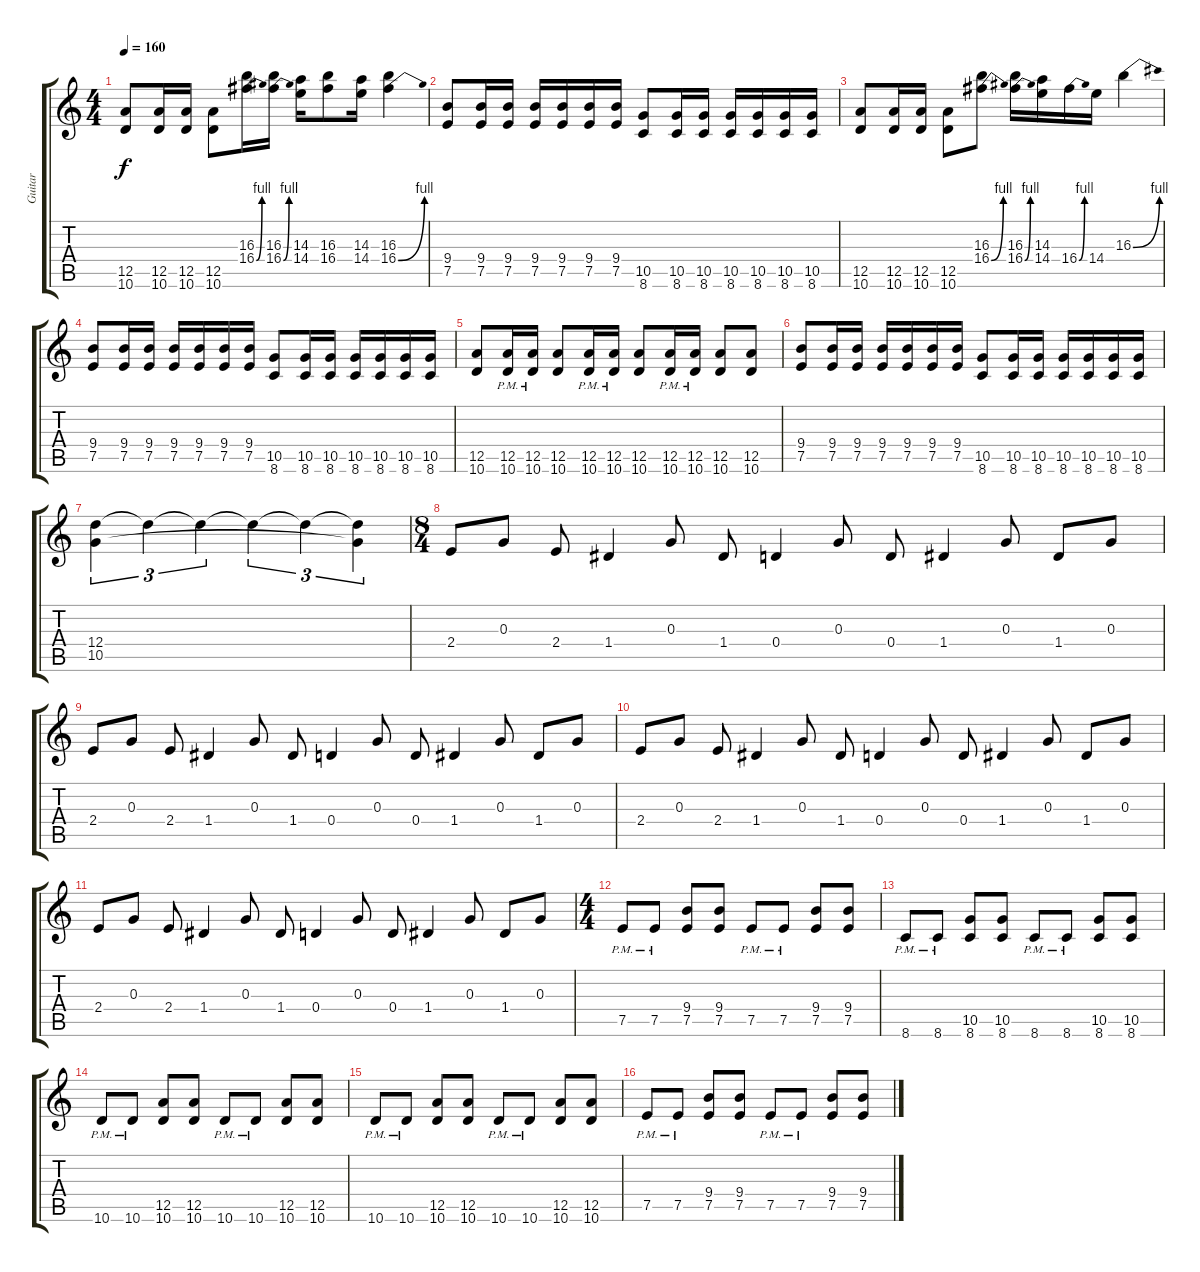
\track ("Guitar" "Guitar") {instrument distortionguitar}
\staff {score tabs}
\tuning (E4 B3 G3 D3 A2 E2) {hide}
\ts (4 4)
\tempo 160
\clef g2
\ks c
(12.5 10.6).8{dy f} (12.5 10.6).16 (12.5 10.6).16 (12.5 10.6).8 (16.3 16.4{be (bend 0 0 60 4)}).16 (16.3 16.4{be (bend 0 0 60 4)}).16 (14.3 14.4).16 (16.3 16.4).8 (14.3 14.4).16 (16.3 16.4{be (bend 0 0 60 4)}).4 |
(9.4 7.5).8 (9.4 7.5).16 (9.4 7.5).16 (9.4 7.5).16 (9.4 7.5).16 (9.4 7.5).16 (9.4 7.5).16 (10.5 8.6).8 (10.5 8.6).16 (10.5 8.6).16 (10.5 8.6).16 (10.5 8.6).16 (10.5 8.6).16 (10.5 8.6).16 |
(12.5 10.6).8 (12.5 10.6).16 (12.5 10.6).16 (12.5 10.6).8 (16.3 16.4{be (bend 0 0 60 4)}).8 (16.3 16.4{be (bend 0 0 60 4)}).16 (14.3 14.4).16 16.4{be (bend 0 0 60 4)}.16 14.4.16 16.3{be (bend 0 0 60 4)}.4 |
(9.4 7.5).8 (9.4 7.5).16 (9.4 7.5).16 (9.4 7.5).16 (9.4 7.5).16 (9.4 7.5).16 (9.4 7.5).16 (10.5 8.6).8 (10.5 8.6).16 (10.5 8.6).16 (10.5 8.6).16 (10.5 8.6).16 (10.5 8.6).16 (10.5 8.6).16 |
(12.5 10.6).8 (12.5 10.6{pm}).16 (12.5 10.6{pm}).16 (12.5 10.6).8 (12.5 10.6{pm}).16 (12.5 10.6{pm}).16 (12.5 10.6).8 (12.5 10.6{pm}).16 (12.5 10.6{pm}).16 (12.5 10.6).8 (12.5 10.6).8 |
(9.4 7.5).8 (9.4 7.5).16 (9.4 7.5).16 (9.4 7.5).16 (9.4 7.5).16 (9.4 7.5).16 (9.4 7.5).16 (10.5 8.6).8 (10.5 8.6).16 (10.5 8.6).16 (10.5 8.6).16 (10.5 8.6).16 (10.5 8.6).16 (10.5 8.6).16 |
(12.4 10.5).4{tu (3 2)} 12.4{t}.4{tu (3 2)} 12.4{t}.4{tu (3 2)} 12.4{t}.4{tu (3 2)} 12.4{t}.4{tu (3 2)} (12.4{t} 10.5{t}).4{tu (3 2)} |
\ts (8 4)
2.4.8 0.3.8 2.4.8 1.4.4 0.3.8 1.4.8 0.4.4 0.3.8 0.4.8 1.4.4 0.3.8 1.4.8 0.3.8 |
2.4.8 0.3.8 2.4.8 1.4.4 0.3.8 1.4.8 0.4.4 0.3.8 0.4.8 1.4.4 0.3.8 1.4.8 0.3.8 |
2.4.8 0.3.8 2.4.8 1.4.4 0.3.8 1.4.8 0.4.4 0.3.8 0.4.8 1.4.4 0.3.8 1.4.8 0.3.8 |
2.4.8 0.3.8 2.4.8 1.4.4 0.3.8 1.4.8 0.4.4 0.3.8 0.4.8 1.4.4 0.3.8 1.4.8 0.3.8 |
\ts (4 4)
7.5{pm}.8 7.5{pm}.8 (9.4 7.5).8 (9.4 7.5).8 7.5{pm}.8 7.5{pm}.8 (9.4 7.5).8 (9.4 7.5).8 |
8.6{pm}.8 8.6{pm}.8 (10.5 8.6).8 (10.5 8.6).8 8.6{pm}.8 8.6{pm}.8 (10.5 8.6).8 (10.5 8.6).8 |
10.6{pm}.8 10.6{pm}.8 (12.5 10.6).8 (12.5 10.6).8 10.6{pm}.8 10.6{pm}.8 (12.5 10.6).8 (12.5 10.6).8 |
10.6{pm}.8 10.6{pm}.8 (12.5 10.6).8 (12.5 10.6).8 10.6{pm}.8 10.6{pm}.8 (12.5 10.6).8 (12.5 10.6).8 |
7.5{pm}.8 7.5{pm}.8 (9.4 7.5).8 (9.4 7.5).8 7.5{pm}.8 7.5{pm}.8 (9.4 7.5).8 (9.4 7.5).8
